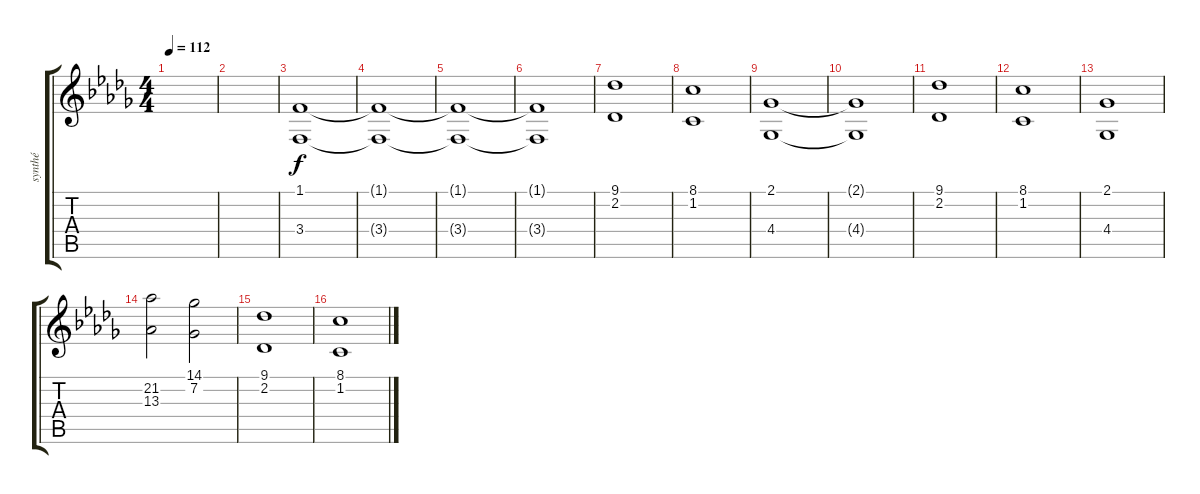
\track ("synthé" "synthé") {instrument stringensemble2}
\staff {score tabs}
\tuning (E4 B3 G3 D3 A2 E2) {hide}
\ts (4 4)
\tempo 112
\clef g2
\ks bbminor
|
|
(1.1 3.4).1 |
(1.1{t} 3.4{t}).1 |
(1.1{t} 3.4{t}).1 |
(1.1{t} 3.4{t}).1 |
(9.1 2.2).1 |
(8.1 1.2).1 |
(2.1 4.4).1 |
(2.1{t} 4.4{t}).1 |
(9.1 2.2).1 |
(8.1 1.2).1 |
(2.1 4.4).1 |
(21.2 13.3).2 (14.1 7.2).2 |
(9.1 2.2).1 |
(8.1 1.2).1
